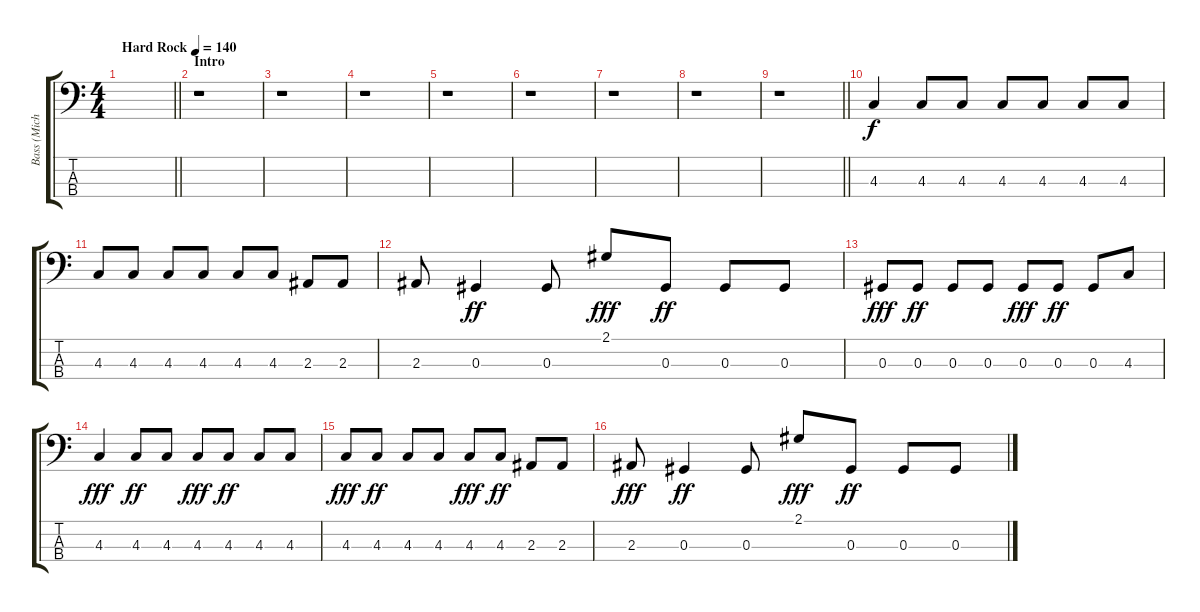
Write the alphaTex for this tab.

\track ("Bass (Michael Anthony)" "Bass (Mich") {instrument electricbassfinger}
\staff {score tabs}
\tuning (Gb2 Db2 Ab1 Eb1) {hide}
\ts (4 4)
\tempo (140 "Hard Rock")
\clef f4
\barLineRight lightlight
\ks c
|
\section ("" "Intro")
r.1 |
r.1 |
r.1 |
r.1 |
r.1 |
r.1 |
r.1 |
\barLineRight lightlight
r.1 |
4.3.4 4.3.8 4.3.8 4.3.8 4.3.8 4.3.8 4.3.8 |
4.3.8 4.3.8 4.3.8 4.3.8 4.3.8 4.3.8 2.3.8 2.3.8 |
2.3.8 0.3.4{dy ff} 0.3.8 2.1.8{dy fff} 0.3.8{dy ff} 0.3.8 0.3.8 |
0.3.8{dy fff} 0.3.8{dy ff} 0.3.8 0.3.8 0.3.8{dy fff} 0.3.8{dy ff} 0.3.8 4.3.8 |
4.3.4{dy fff} 4.3.8{dy ff} 4.3.8 4.3.8{dy fff} 4.3.8{dy ff} 4.3.8 4.3.8 |
4.3.8{dy fff} 4.3.8{dy ff} 4.3.8 4.3.8 4.3.8{dy fff} 4.3.8{dy ff} 2.3.8 2.3.8 |
2.3.8{dy fff} 0.3.4{dy ff} 0.3.8 2.1.8{dy fff} 0.3.8{dy ff} 0.3.8 0.3.8
